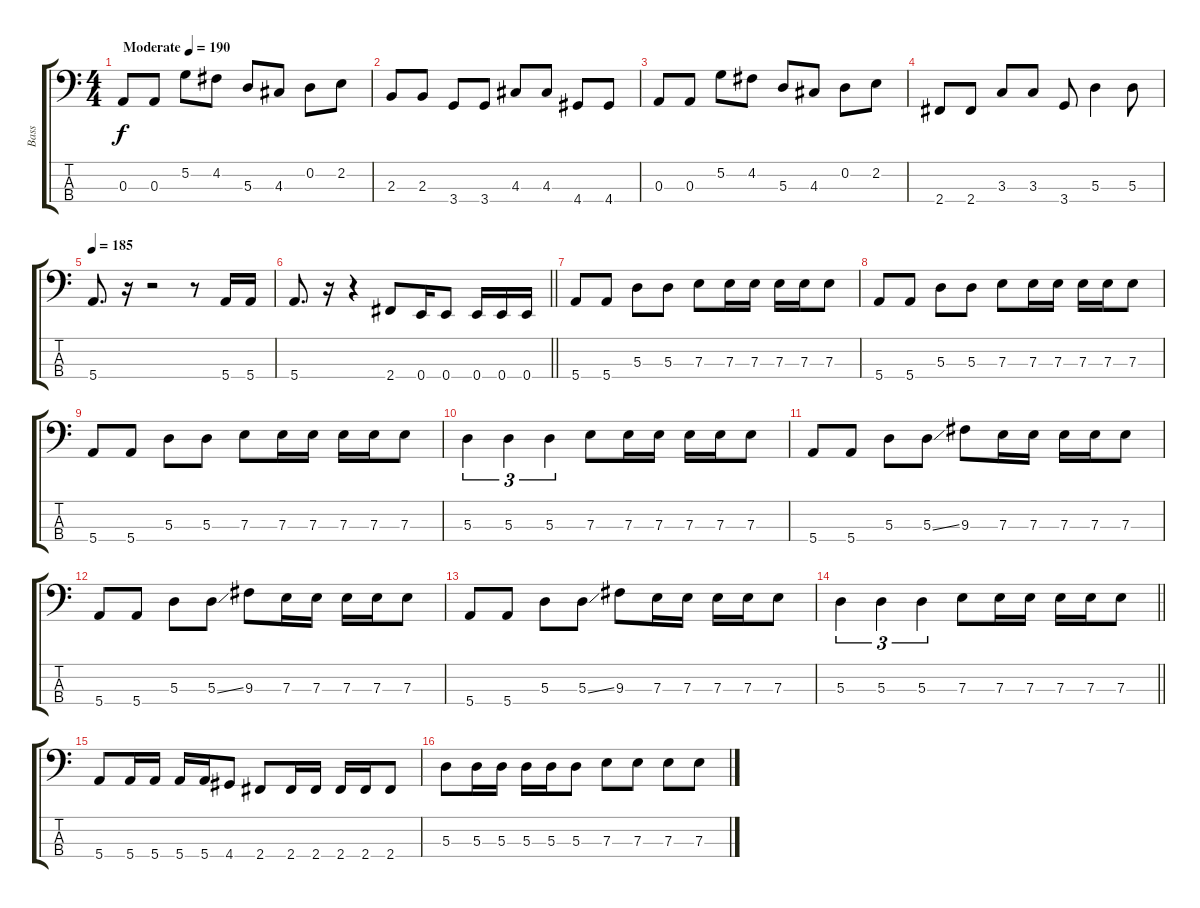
\track ("Bass" "Bass") {instrument electricbasspick}
\staff {score tabs}
\tuning (G2 D2 A1 E1) {hide}
\ts (4 4)
\tempo (190 "Moderate")
\clef f4
\ks c
0.3.8{dy f instrument electricbasspick} 0.3.8 5.2.8 4.2.8 5.3.8 4.3.8 0.2.8 2.2.8 |
2.3.8 2.3.8 3.4.8 3.4.8 4.3.8 4.3.8 4.4.8 4.4.8 |
0.3.8 0.3.8 5.2.8 4.2.8 5.3.8 4.3.8 0.2.8 2.2.8 |
2.4.8 2.4.8 3.3.8 3.3.8 3.4.8 5.3.4 5.3.8 |
\tempo 185
5.4.8{d} r.16 r.2 r.8 5.4.16 5.4.16 |
\barLineRight lightlight
5.4.8{d} r.16 r.4 2.4.8 0.4.16 0.4.8 0.4.16 0.4.16 0.4.16 |
\section ("" "")
5.4.8 5.4.8 5.3.8 5.3.8 7.3.8 7.3.16 7.3.16 7.3.16 7.3.16 7.3.8 |
5.4.8 5.4.8 5.3.8 5.3.8 7.3.8 7.3.16 7.3.16 7.3.16 7.3.16 7.3.8 |
5.4.8 5.4.8 5.3.8 5.3.8 7.3.8 7.3.16 7.3.16 7.3.16 7.3.16 7.3.8 |
5.3.4{tu (3 2)} 5.3.4{tu (3 2)} 5.3.4{tu (3 2)} 7.3.8 7.3.16 7.3.16 7.3.16 7.3.16 7.3.8 |
5.4.8 5.4.8 5.3.8 5.3{ss}.8 9.3.8 7.3.16 7.3.16 7.3.16 7.3.16 7.3.8 |
5.4.8 5.4.8 5.3.8 5.3{ss}.8 9.3.8 7.3.16 7.3.16 7.3.16 7.3.16 7.3.8 |
5.4.8 5.4.8 5.3.8 5.3{ss}.8 9.3.8 7.3.16 7.3.16 7.3.16 7.3.16 7.3.8 |
\barLineRight lightlight
5.3.4{tu (3 2)} 5.3.4{tu (3 2)} 5.3.4{tu (3 2)} 7.3.8 7.3.16 7.3.16 7.3.16 7.3.16 7.3.8 |
\section ("" "")
5.4.8 5.4.16 5.4.16 5.4.16 5.4.16 4.4.8 2.4.8 2.4.16 2.4.16 2.4.16 2.4.16 2.4.8 |
5.3.8 5.3.16 5.3.16 5.3.16 5.3.16 5.3.8 7.3.8 7.3.8 7.3.8 7.3.8
